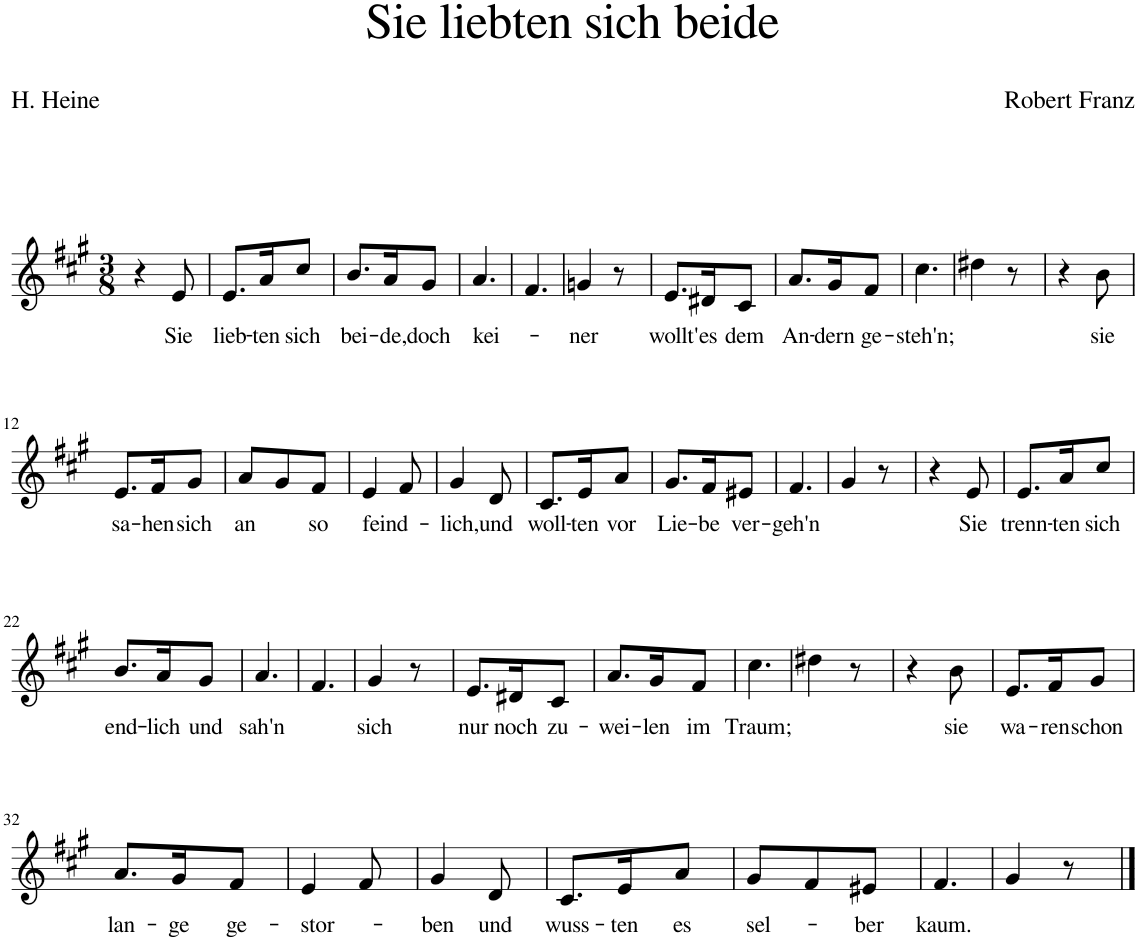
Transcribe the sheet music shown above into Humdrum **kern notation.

**kern	**text
*part1	*part1
*staff1	*staff1
*I"Piano	*
*I'Pno	*
*clefG2	*
*k[f#c#g#]	*
*M3/8	*
=1	=1
4r	.
!	!LO:LY:b
8e/	Sie
=2	=2
!	!LO:LY:b
8.e/L	lieb-
!	!LO:LY:b
16a/K	-ten
!	!LO:LY:b
8cc#/J	sich
=3	=3
!	!LO:LY:b
8.b/L	bei-
!	!LO:LY:b
16a/K	-de,
!	!LO:LY:b
8g#/J	doch
=4	=4
!	!LO:LY:b
4.a/	kei-
=5	=5
4.f#/	.
=6	=6
!	!LO:LY:b
4gn/	-ner
8r	.
=7	=7
!	!LO:LY:b
8.e/L	wollt'
!	!LO:LY:b
16d#X/K	es
!	!LO:LY:b
8c#/J	dem
=8	=8
!	!LO:LY:b
8.a/L	An-
!	!LO:LY:b
16g#/K	-dern
!	!LO:LY:b
8f#/J	ge-
=9	=9
!	!LO:LY:b
4.cc#\	-steh'n;
=10	=10
4dd#X\	.
8r	.
=11	=11
4r	.
!	!LO:LY:b
8b\	sie
!!LO:LB:g=z
=12	=12
!	!LO:LY:b
8.e/L	sa-
!	!LO:LY:b
16f#/K	-hen
!	!LO:LY:b
8g#/J	sich
=13	=13
!	!LO:LY:b
8a/L	an
8g#/	.
!	!LO:LY:b
8f#/J	so
=14	=14
!	!LO:LY:b
4e/	feind-
8f#/	.
=15	=15
!	!LO:LY:b
4g#/	-lich,
!	!LO:LY:b
8d/	und
=16	=16
!	!LO:LY:b
8.c#/L	woll-
!	!LO:LY:b
16e/K	-ten
!	!LO:LY:b
8a/J	vor
=17	=17
!	!LO:LY:b
8.g#/L	Lie-
!	!LO:LY:b
16f#/K	-be
!	!LO:LY:b
8e#X/J	ver-
=18	=18
!	!LO:LY:b
4.f#/	geh'n
=19	=19
4g#/	.
8r	.
=20	=20
4r	.
!	!LO:LY:b
8e/	Sie
=21	=21
!	!LO:LY:b
8.e/L	trenn-
!	!LO:LY:b
16a/K	-ten
!	!LO:LY:b
8cc#/J	sich
!!LO:LB:g=z
=22	=22
!	!LO:LY:b
8.b/L	end-
!	!LO:LY:b
16a/K	-lich
!	!LO:LY:b
8g#/J	und
=23	=23
!	!LO:LY:b
4.a/	sah'n
=24	=24
4.f#/	.
=25	=25
!	!LO:LY:b
4g#/	sich
8r	.
=26	=26
!	!LO:LY:b
8.e/L	nur
!	!LO:LY:b
16d#X/K	noch
!	!LO:LY:b
8c#/J	zu-
=27	=27
!	!LO:LY:b
8.a/L	-wei-
!	!LO:LY:b
16g#/K	-len
!	!LO:LY:b
8f#/J	im
=28	=28
!	!LO:LY:b
4.cc#\	Traum;
=29	=29
4dd#X\	.
8r	.
=30	=30
4r	.
!	!LO:LY:b
8b\	sie
=31	=31
!	!LO:LY:b
8.e/L	wa-
!	!LO:LY:b
16f#/K	-ren
!	!LO:LY:b
8g#/J	schon
!!LO:LB:g=z
=32	=32
!	!LO:LY:b
8.a/L	lan-
!	!LO:LY:b
16g#/K	-ge
!	!LO:LY:b
8f#/J	ge-
=33	=33
!	!LO:LY:b
4e/	-stor-
8f#/	.
=34	=34
!	!LO:LY:b
4g#/	-ben
!	!LO:LY:b
8d/	und
=35	=35
!	!LO:LY:b
8.c#/L	wuss-
!	!LO:LY:b
16e/K	-ten
!	!LO:LY:b
8a/J	es
=36	=36
!	!LO:LY:b
8g#/L	sel-
8f#/	.
!	!LO:LY:b
8e#X/J	-ber
=37	=37
!	!LO:LY:b
4.f#/	kaum.
=38	=38
4g#/	.
8r	.
==	==
*-	*-
